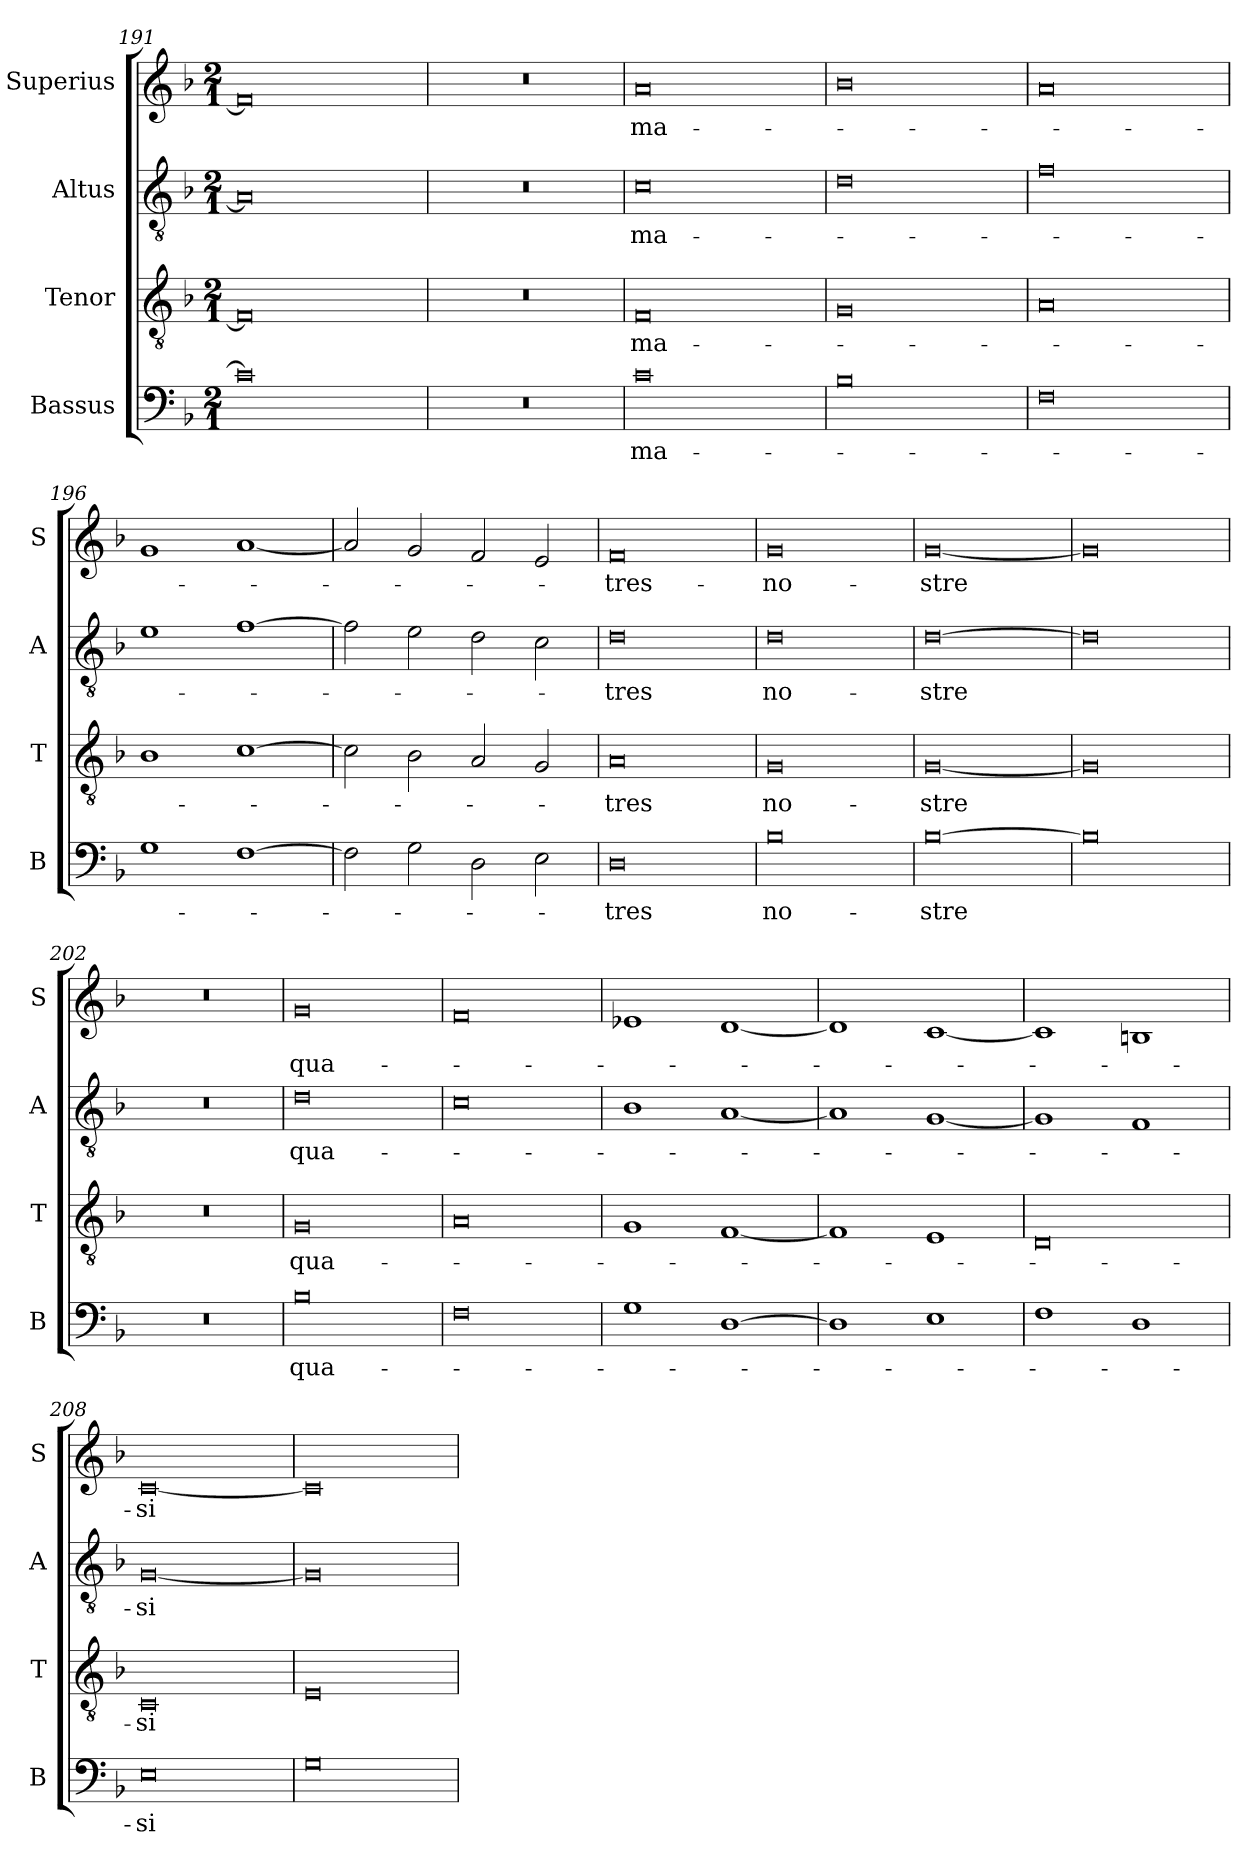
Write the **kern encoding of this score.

**kern	**text	**kern	**text	**kern	**text	**kern	**text
*part4	*part4	*part3	*part3	*part2	*part2	*part1	*part1
*staff4	*staff4	*staff3	*staff3	*staff2	*staff2	*staff1	*staff1
*I"Bassus	*	*I"Tenor	*	*I"Altus	*	*I"Superius	*
*I'B	*	*I'T	*	*I'A	*	*I'S	*
*clefF4	*	*clefGv2	*	*clefGv2	*	*clefG2	*
*k[b-]	*	*k[b-]	*	*k[b-]	*	*k[b-]	*
*M2/1	*	*M2/1	*	*M2/1	*	*M2/1	*
=191	=191	=191	=191	=191	=191	=191	=191
0c]	.	0F]	.	0A]	.	0f]	.
=192	=192	=192	=192	=192	=192	=192	=192
0r	.	0r	.	0r	.	0r	.
=193	=193	=193	=193	=193	=193	=193	=193
0c	-ma-	0F	ma-	0c	ma-	0a	-ma-
=194	=194	=194	=194	=194	=194	=194	=194
0B-	.	0G	.	0d	.	0b-	.
=195	=195	=195	=195	=195	=195	=195	=195
0F	.	0A	.	0f	.	0a	.
=196	=196	=196	=196	=196	=196	=196	=196
1G	.	1B-	.	1e	.	1g	.
[1F	.	[1c	.	[1f	.	[1a	.
=197	=197	=197	=197	=197	=197	=197	=197
2F]	.	2c]	.	2f]	.	2a]	.
2G	.	2B-	.	2e	.	2g	.
2D	.	2A	.	2d	.	2f	.
2E	.	2G	.	2c	.	2e	.
=198	=198	=198	=198	=198	=198	=198	=198
0D	-tres	0A	-tres	0d	-tres	0f	-tres-
=199	=199	=199	=199	=199	=199	=199	=199
0B-	no-	0G	no-	0d	no-	0g	-no-
=200	=200	=200	=200	=200	=200	=200	=200
[0B-	stre	[0G	stre	[0d	stre	[0g	stre
=201	=201	=201	=201	=201	=201	=201	=201
0B-]	.	0G]	.	0d]	.	0g]	.
=202	=202	=202	=202	=202	=202	=202	=202
0r	.	0r	.	0r	.	0r	.
=203	=203	=203	=203	=203	=203	=203	=203
0B-	-qua-	0G	-qua-	0d	-qua-	0g	-qua-
=204	=204	=204	=204	=204	=204	=204	=204
0F	.	0A	.	0c	.	0f	.
=205	=205	=205	=205	=205	=205	=205	=205
1G	.	1G	.	1B-	.	1e-i	.
[1D	.	[1F	.	[1A	.	[1d	.
=206	=206	=206	=206	=206	=206	=206	=206
1D]	.	1F]	.	1A]	.	1d]	.
1E	.	1E	.	[1G	.	[1c	.
=207	=207	=207	=207	=207	=207	=207	=207
1F	.	0D	.	1G]	.	1c]	.
1D	.	.	.	1F	.	1Bn	.
=208	=208	=208	=208	=208	=208	=208	=208
0E	-si	0C	-si	[0G	si	[0c	si
=209	=209	=209	=209	=209	=209	=209	=209
0G	.	0E	.	0G]	.	0c]	.
=	=	=	=	=	=	=	=
*-	*-	*-	*-	*-	*-	*-	*-
